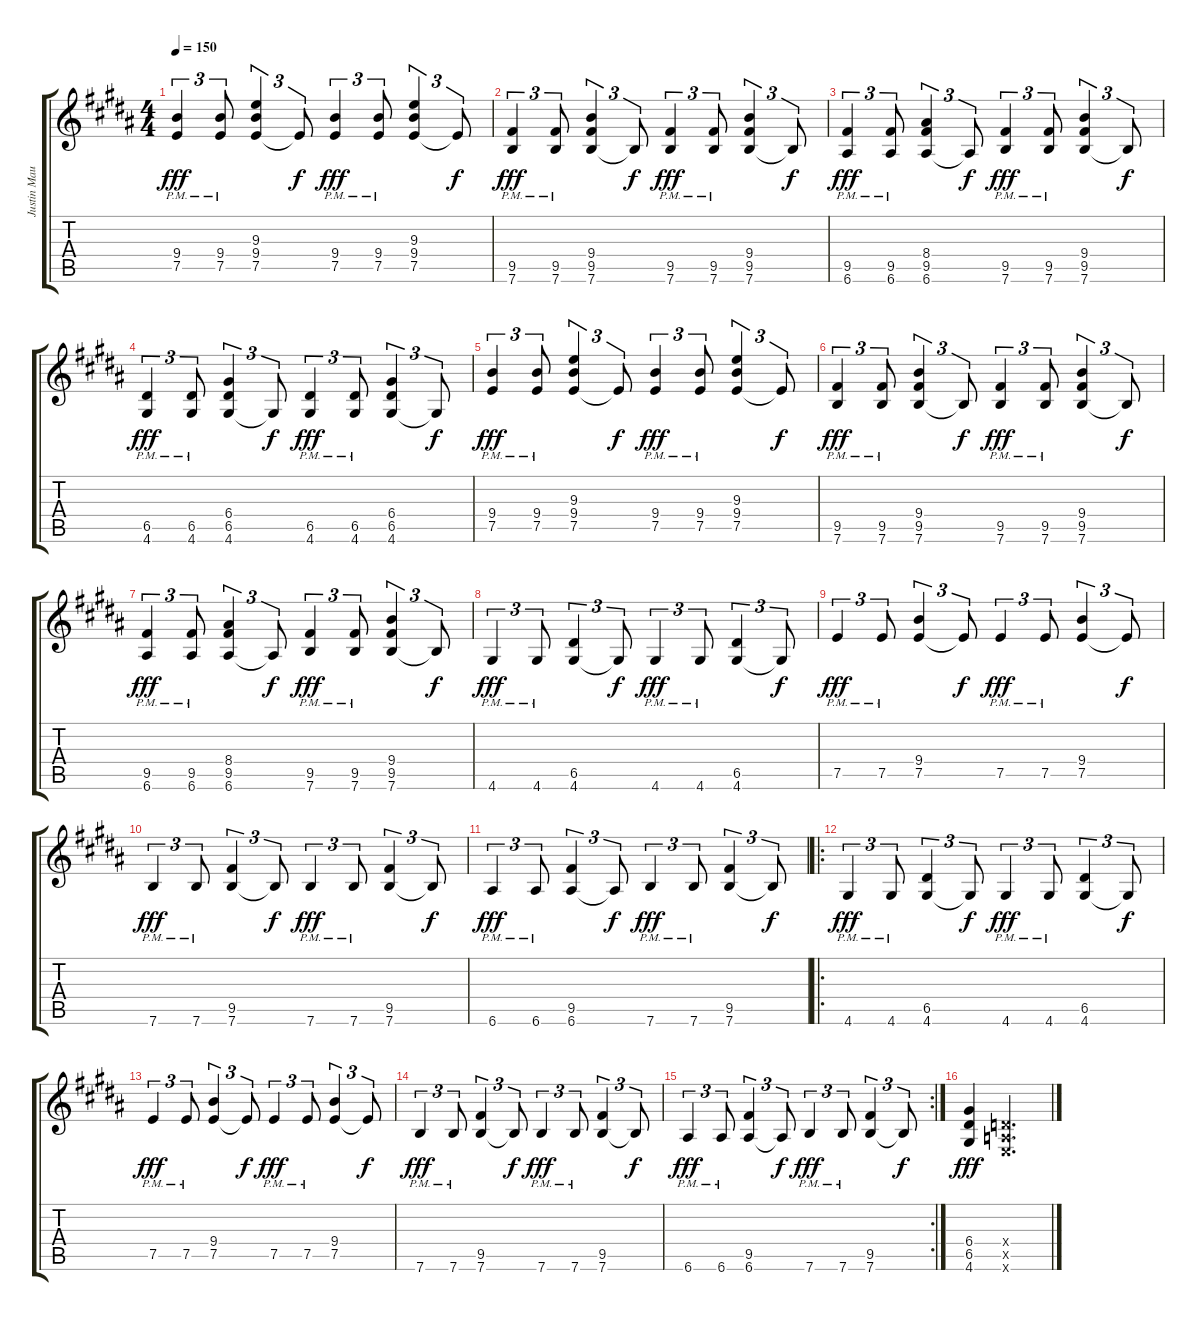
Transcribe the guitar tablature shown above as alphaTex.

\track ("Justin Mauriello - Rythem" "Justin Mau") {instrument distortionguitar}
\staff {score tabs}
\tuning (E4 B3 G3 D3 A2 E2) {hide}
\ts (4 4)
\tempo 150
\clef g2
\ks g#minor
(9.4 7.5{pm}).4{tu (3 2) dy fff} (9.4 7.5{pm}).8{tu (3 2)} (9.3 9.4 7.5).4{tu (3 2)} 7.5{t}.8{tu (3 2) dy f} (9.4 7.5{pm}).4{tu (3 2) dy fff} (9.4 7.5{pm}).8{tu (3 2)} (9.3 9.4 7.5).4{tu (3 2)} 7.5{t}.8{tu (3 2) dy f} |
(9.5 7.6{pm}).4{tu (3 2) dy fff} (9.5 7.6{pm}).8{tu (3 2)} (9.4 9.5 7.6).4{tu (3 2)} 7.6{t}.8{tu (3 2) dy f} (9.5 7.6{pm}).4{tu (3 2) dy fff} (9.5 7.6{pm}).8{tu (3 2)} (9.4 9.5 7.6).4{tu (3 2)} 7.6{t}.8{tu (3 2) dy f} |
(9.5 6.6{pm}).4{tu (3 2) dy fff} (9.5 6.6{pm}).8{tu (3 2)} (8.4 9.5 6.6).4{tu (3 2)} 6.6{t}.8{tu (3 2) dy f} (9.5 7.6{pm}).4{tu (3 2) dy fff} (9.5 7.6{pm}).8{tu (3 2)} (9.4 9.5 7.6).4{tu (3 2)} 7.6{t}.8{tu (3 2) dy f} |
(6.5 4.6{pm}).4{tu (3 2) dy fff volume 13} (6.5 4.6{pm}).8{tu (3 2)} (6.4 6.5 4.6).4{tu (3 2)} 4.6{t}.8{tu (3 2) dy f} (6.5 4.6{pm}).4{tu (3 2) dy fff} (6.5 4.6{pm}).8{tu (3 2)} (6.4 6.5 4.6).4{tu (3 2)} 4.6{t}.8{tu (3 2) dy f} |
(9.4 7.5{pm}).4{tu (3 2) dy fff} (9.4 7.5{pm}).8{tu (3 2)} (9.3 9.4 7.5).4{tu (3 2)} 7.5{t}.8{tu (3 2) dy f} (9.4 7.5{pm}).4{tu (3 2) dy fff} (9.4 7.5{pm}).8{tu (3 2)} (9.3 9.4 7.5).4{tu (3 2)} 7.5{t}.8{tu (3 2) dy f} |
(9.5 7.6{pm}).4{tu (3 2) dy fff} (9.5 7.6{pm}).8{tu (3 2)} (9.4 9.5 7.6).4{tu (3 2)} 7.6{t}.8{tu (3 2) dy f} (9.5 7.6{pm}).4{tu (3 2) dy fff} (9.5 7.6{pm}).8{tu (3 2)} (9.4 9.5 7.6).4{tu (3 2)} 7.6{t}.8{tu (3 2) dy f} |
(9.5 6.6{pm}).4{tu (3 2) dy fff} (9.5 6.6{pm}).8{tu (3 2)} (8.4 9.5 6.6).4{tu (3 2)} 6.6{t}.8{tu (3 2) dy f} (9.5 7.6{pm}).4{tu (3 2) dy fff} (9.5 7.6{pm}).8{tu (3 2)} (9.4 9.5 7.6).4{tu (3 2)} 7.6{t}.8{tu (3 2) dy f} |
4.6{pm}.4{tu (3 2) dy fff} 4.6{pm}.8{tu (3 2)} (6.5 4.6).4{tu (3 2)} 4.6{t}.8{tu (3 2) dy f} 4.6{pm}.4{tu (3 2) dy fff} 4.6{pm}.8{tu (3 2)} (6.5 4.6).4{tu (3 2)} 4.6{t}.8{tu (3 2) dy f} |
7.5{pm}.4{tu (3 2) dy fff} 7.5{pm}.8{tu (3 2)} (9.4 7.5).4{tu (3 2)} 7.5{t}.8{tu (3 2) dy f} 7.5{pm}.4{tu (3 2) dy fff} 7.5{pm}.8{tu (3 2)} (9.4 7.5).4{tu (3 2)} 7.5{t}.8{tu (3 2) dy f} |
7.6{pm}.4{tu (3 2) dy fff} 7.6{pm}.8{tu (3 2)} (9.5 7.6).4{tu (3 2)} 7.6{t}.8{tu (3 2) dy f} 7.6{pm}.4{tu (3 2) dy fff} 7.6{pm}.8{tu (3 2)} (9.5 7.6).4{tu (3 2)} 7.6{t}.8{tu (3 2) dy f} |
6.6{pm}.4{tu (3 2) dy fff} 6.6{pm}.8{tu (3 2)} (9.5 6.6).4{tu (3 2)} 6.6{t}.8{tu (3 2) dy f} 7.6{pm}.4{tu (3 2) dy fff} 7.6{pm}.8{tu (3 2)} (9.5 7.6).4{tu (3 2)} 7.6{t}.8{tu (3 2) dy f} |
\ro
4.6{pm}.4{tu (3 2) dy fff} 4.6{pm}.8{tu (3 2)} (6.5 4.6).4{tu (3 2)} 4.6{t}.8{tu (3 2) dy f} 4.6{pm}.4{tu (3 2) dy fff} 4.6{pm}.8{tu (3 2)} (6.5 4.6).4{tu (3 2)} 4.6{t}.8{tu (3 2) dy f} |
7.5{pm}.4{tu (3 2) dy fff} 7.5{pm}.8{tu (3 2)} (9.4 7.5).4{tu (3 2)} 7.5{t}.8{tu (3 2) dy f} 7.5{pm}.4{tu (3 2) dy fff} 7.5{pm}.8{tu (3 2)} (9.4 7.5).4{tu (3 2)} 7.5{t}.8{tu (3 2) dy f} |
7.6{pm}.4{tu (3 2) dy fff} 7.6{pm}.8{tu (3 2)} (9.5 7.6).4{tu (3 2)} 7.6{t}.8{tu (3 2) dy f} 7.6{pm}.4{tu (3 2) dy fff} 7.6{pm}.8{tu (3 2)} (9.5 7.6).4{tu (3 2)} 7.6{t}.8{tu (3 2) dy f} |
\rc 2
6.6{pm}.4{tu (3 2) dy fff} 6.6{pm}.8{tu (3 2)} (9.5 6.6).4{tu (3 2)} 6.6{t}.8{tu (3 2) dy f} 7.6{pm}.4{tu (3 2) dy fff} 7.6{pm}.8{tu (3 2)} (9.5 7.6).4{tu (3 2)} 7.6{t}.8{tu (3 2) dy f} |
(6.4 6.5 4.6).4{dy fff} (0.4{x} 0.5{x} 0.6{x}).2{d}
